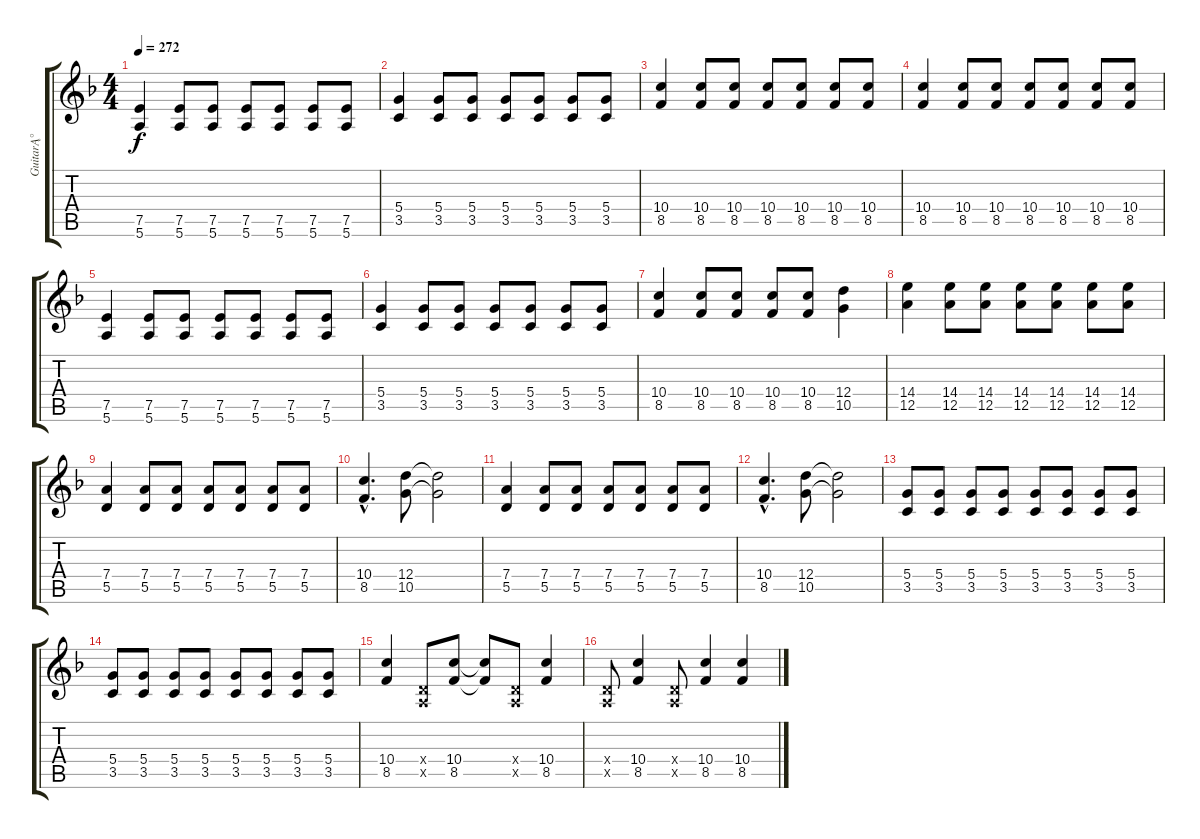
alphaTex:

\track ("GuitarĄ°" "GuitarĄ°") {instrument distortionguitar}
\staff {score tabs}
\tuning (E4 B3 G3 D3 A2 E2) {hide}
\ts (4 4)
\tempo 272
\clef g2
\ks f
(7.5 5.6).4{dy f} (7.5 5.6).8 (7.5 5.6).8 (7.5 5.6).8 (7.5 5.6).8 (7.5 5.6).8 (7.5 5.6).8 |
(5.4 3.5).4 (5.4 3.5).8 (5.4 3.5).8 (5.4 3.5).8 (5.4 3.5).8 (5.4 3.5).8 (5.4 3.5).8 |
(10.4 8.5).4 (10.4 8.5).8 (10.4 8.5).8 (10.4 8.5).8 (10.4 8.5).8 (10.4 8.5).8 (10.4 8.5).8 |
(10.4 8.5).4 (10.4 8.5).8 (10.4 8.5).8 (10.4 8.5).8 (10.4 8.5).8 (10.4 8.5).8 (10.4 8.5).8 |
(7.5 5.6).4 (7.5 5.6).8 (7.5 5.6).8 (7.5 5.6).8 (7.5 5.6).8 (7.5 5.6).8 (7.5 5.6).8 |
(5.4 3.5).4 (5.4 3.5).8 (5.4 3.5).8 (5.4 3.5).8 (5.4 3.5).8 (5.4 3.5).8 (5.4 3.5).8 |
(10.4 8.5).4 (10.4 8.5).8 (10.4 8.5).8 (10.4 8.5).8 (10.4 8.5).8 (12.4 10.5).4 |
(14.4 12.5).4 (14.4 12.5).8 (14.4 12.5).8 (14.4 12.5).8 (14.4 12.5).8 (14.4 12.5).8 (14.4 12.5).8 |
(7.4 5.5).4 (7.4 5.5).8 (7.4 5.5).8 (7.4 5.5).8 (7.4 5.5).8 (7.4 5.5).8 (7.4 5.5).8 |
(10.4{hac} 8.5{hac}).4{d} (12.4 10.5).8 (12.4{t} 10.5{t}).2 |
(7.4 5.5).4 (7.4 5.5).8 (7.4 5.5).8 (7.4 5.5).8 (7.4 5.5).8 (7.4 5.5).8 (7.4 5.5).8 |
(10.4{hac} 8.5{hac}).4{d} (12.4 10.5).8 (12.4{t} 10.5{t}).2 |
(5.4 3.5).8 (5.4 3.5).8 (5.4 3.5).8 (5.4 3.5).8 (5.4 3.5).8 (5.4 3.5).8 (5.4 3.5).8 (5.4 3.5).8 |
(5.4 3.5).8 (5.4 3.5).8 (5.4 3.5).8 (5.4 3.5).8 (5.4 3.5).8 (5.4 3.5).8 (5.4 3.5).8 (5.4 3.5).8 |
(10.4 8.5).4 (0.4{x} 0.5{x}).8 (10.4 8.5).8 (10.4{t} 8.5{t}).8 (0.4{x} 0.5{x}).8 (10.4 8.5).4 |
(0.4{x} 0.5{x}).8 (10.4 8.5).4 (0.4{x} 0.5{x}).8 (10.4 8.5).4 (10.4 8.5).4
